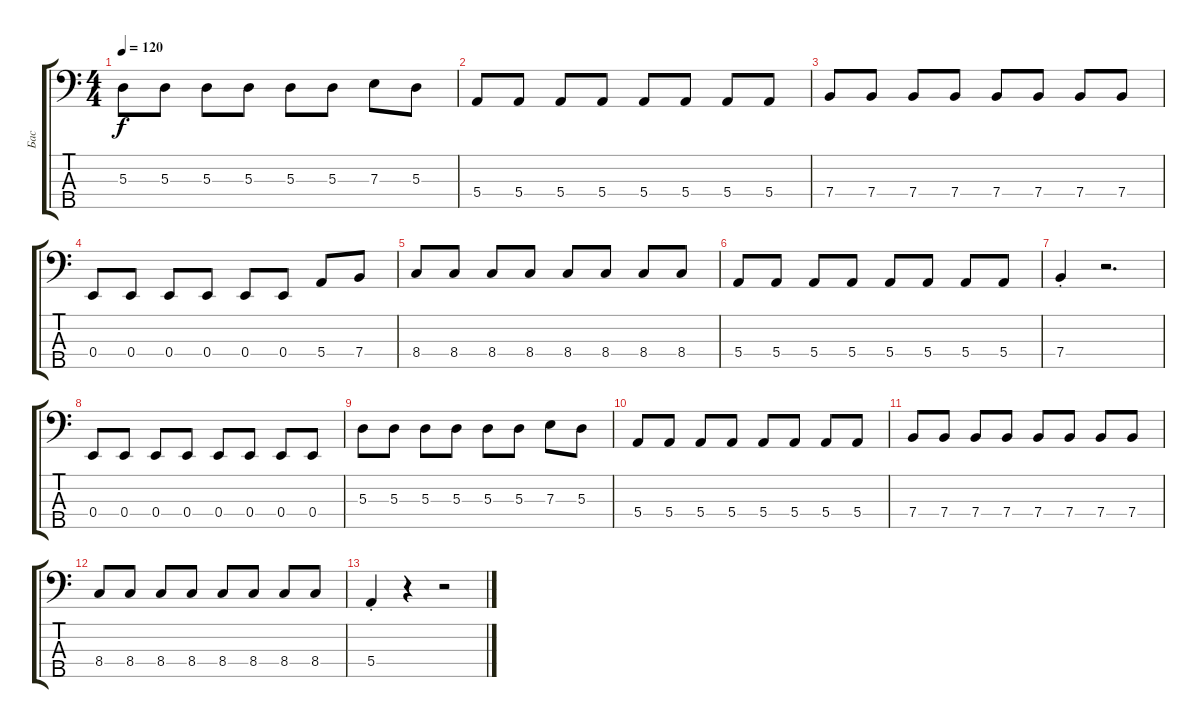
\track ("Бас" "Бас") {instrument electricbassfinger}
\staff {score tabs}
\tuning (G2 D2 A1 E1 B0) {hide}
\ts (4 4)
\tempo 120
\clef f4
\ks c
5.3.8{dy f} 5.3.8 5.3.8 5.3.8 5.3.8 5.3.8 7.3.8 5.3.8 |
5.4.8 5.4.8 5.4.8 5.4.8 5.4.8 5.4.8 5.4.8 5.4.8 |
7.4.8 7.4.8 7.4.8 7.4.8 7.4.8 7.4.8 7.4.8 7.4.8 |
0.4.8 0.4.8 0.4.8 0.4.8 0.4.8 0.4.8 5.4.8 7.4.8 |
8.4.8 8.4.8 8.4.8 8.4.8 8.4.8 8.4.8 8.4.8 8.4.8 |
5.4.8 5.4.8 5.4.8 5.4.8 5.4.8 5.4.8 5.4.8 5.4.8 |
7.4{st}.4 r.2{d} |
0.4.8 0.4.8 0.4.8 0.4.8 0.4.8 0.4.8 0.4.8 0.4.8 |
5.3.8 5.3.8 5.3.8 5.3.8 5.3.8 5.3.8 7.3.8 5.3.8 |
5.4.8 5.4.8 5.4.8 5.4.8 5.4.8 5.4.8 5.4.8 5.4.8 |
7.4.8 7.4.8 7.4.8 7.4.8 7.4.8 7.4.8 7.4.8 7.4.8 |
8.4.8 8.4.8 8.4.8 8.4.8 8.4.8 8.4.8 8.4.8 8.4.8 |
5.4{st}.4 r.4 r.2
